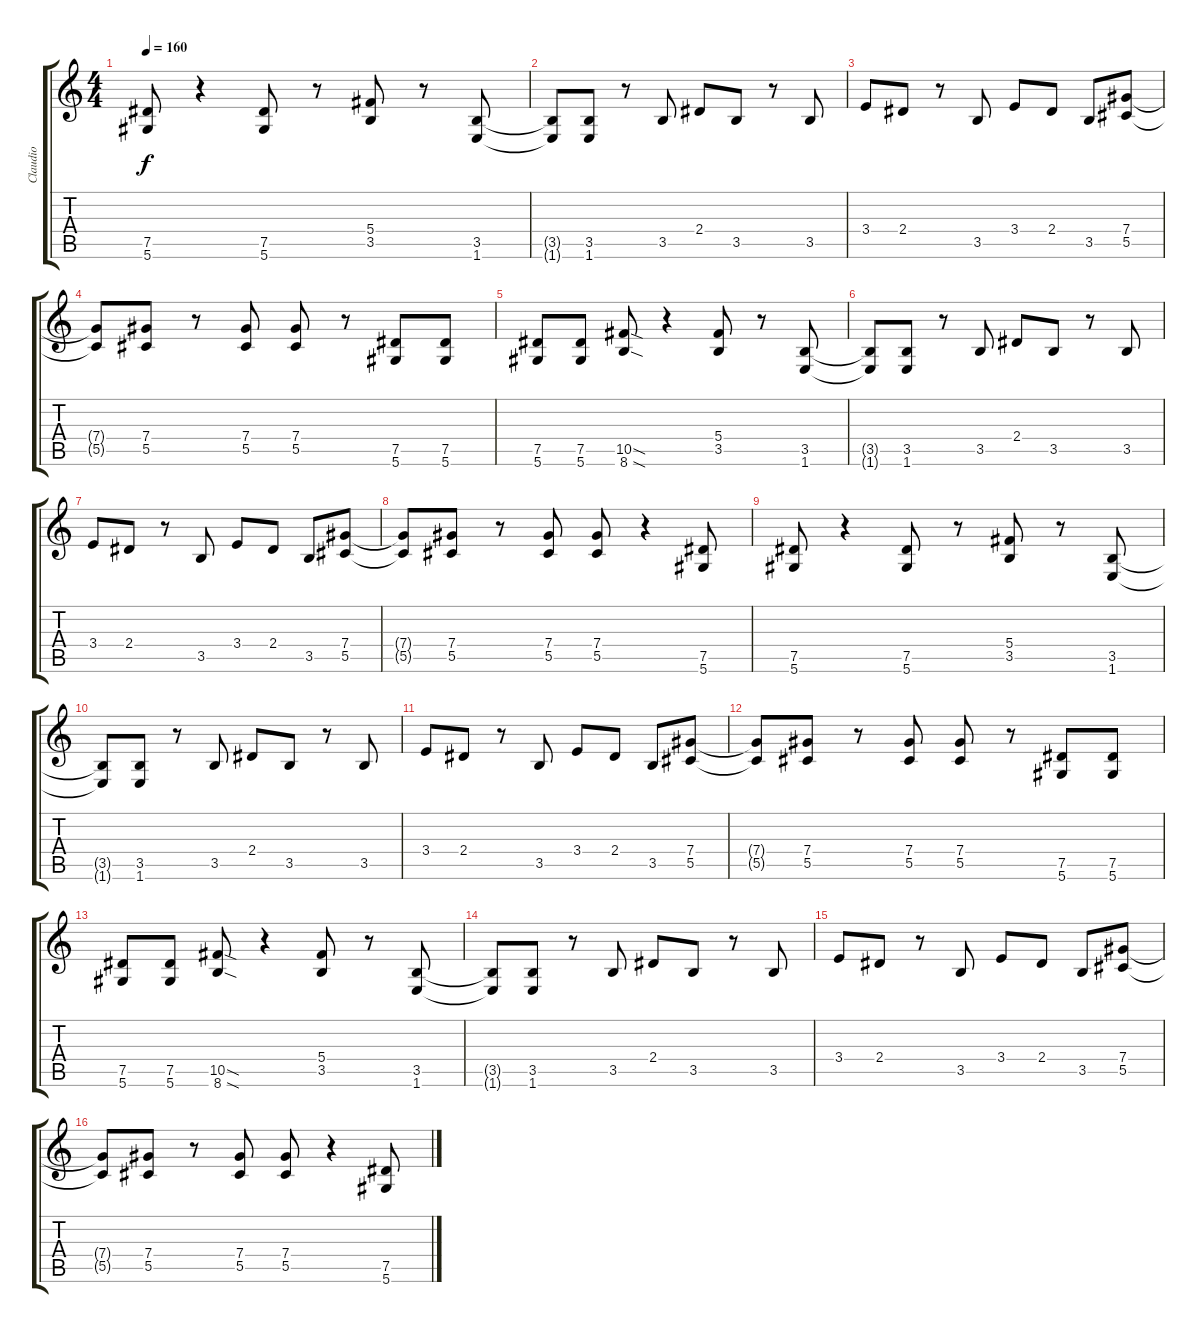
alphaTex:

\track ("Claudio" "Claudio") {instrument distortionguitar}
\staff {score tabs}
\tuning (Eb4 Bb3 Gb3 Db3 Ab2 Eb2) {hide}
\ts (4 4)
\tempo 160
\clef g2
\ks c
(7.5 5.6).8{dy f} r.4 (7.5 5.6).8 r.8 (5.4 3.5).8 r.8 (3.5 1.6).8 |
(3.5{t} 1.6{t}).8 (3.5 1.6).8 r.8 3.5.8 2.4.8 3.5.8 r.8 3.5.8 |
3.4.8 2.4.8 r.8 3.5.8 3.4.8 2.4.8 3.5.8 (7.4 5.5).8 |
(7.4{t} 5.5{t}).8 (7.4 5.5).8 r.8 (7.4 5.5).8 (7.4 5.5).8 r.8 (7.5 5.6).8 (7.5 5.6).8 |
(7.5 5.6).8 (7.5 5.6).8 (10.5{sod} 8.6{sod}).8 r.4 (5.4 3.5).8 r.8 (3.5 1.6).8 |
(3.5{t} 1.6{t}).8 (3.5 1.6).8 r.8 3.5.8 2.4.8 3.5.8 r.8 3.5.8 |
3.4.8 2.4.8 r.8 3.5.8 3.4.8 2.4.8 3.5.8 (7.4 5.5).8 |
(7.4{t} 5.5{t}).8 (7.4 5.5).8 r.8 (7.4 5.5).8 (7.4 5.5).8 r.4 (7.5 5.6).8 |
(7.5 5.6).8 r.4 (7.5 5.6).8 r.8 (5.4 3.5).8 r.8 (3.5 1.6).8 |
(3.5{t} 1.6{t}).8 (3.5 1.6).8 r.8 3.5.8 2.4.8 3.5.8 r.8 3.5.8 |
3.4.8 2.4.8 r.8 3.5.8 3.4.8 2.4.8 3.5.8 (7.4 5.5).8 |
(7.4{t} 5.5{t}).8 (7.4 5.5).8 r.8 (7.4 5.5).8 (7.4 5.5).8 r.8 (7.5 5.6).8 (7.5 5.6).8 |
(7.5 5.6).8 (7.5 5.6).8 (10.5{sod} 8.6{sod}).8 r.4 (5.4 3.5).8 r.8 (3.5 1.6).8 |
(3.5{t} 1.6{t}).8 (3.5 1.6).8 r.8 3.5.8 2.4.8 3.5.8 r.8 3.5.8 |
3.4.8 2.4.8 r.8 3.5.8 3.4.8 2.4.8 3.5.8 (7.4 5.5).8 |
(7.4{t} 5.5{t}).8 (7.4 5.5).8 r.8 (7.4 5.5).8 (7.4 5.5).8 r.4 (7.5 5.6).8
